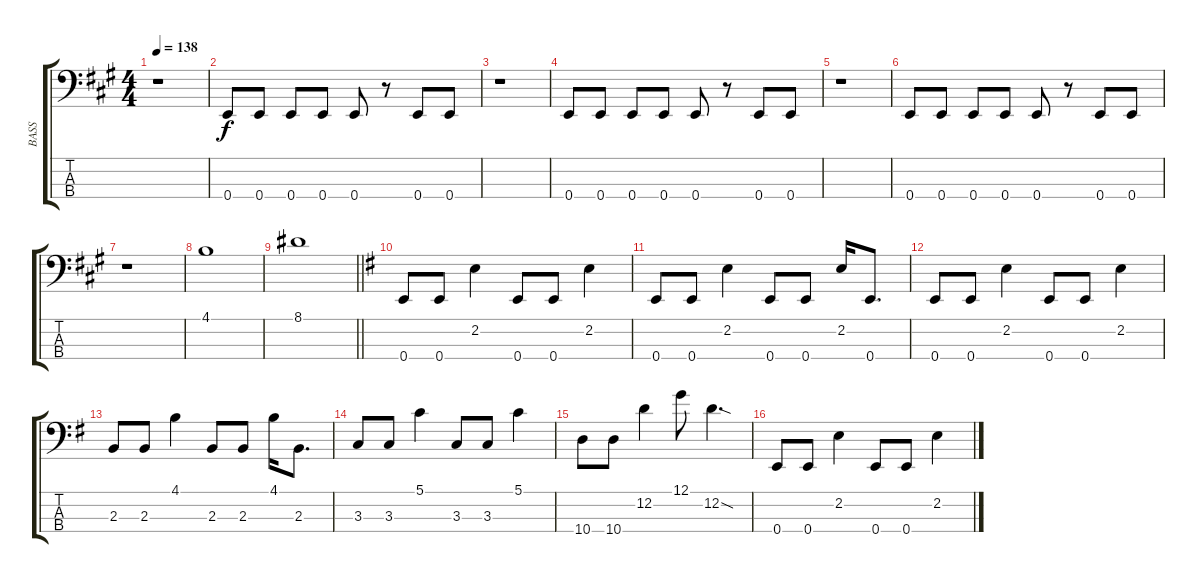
\track ("BASS" "BASS") {instrument electricbassfinger}
\staff {score tabs}
\tuning (G2 D2 A1 E1) {hide}
\ts (4 4)
\tempo 138
\clef f4
\ks f#minor
r.1{dy f} |
0.4.8 0.4.8 0.4.8 0.4.8 0.4.8 r.8 0.4.8 0.4.8 |
r.1 |
0.4.8 0.4.8 0.4.8 0.4.8 0.4.8 r.8 0.4.8 0.4.8 |
r.1 |
0.4.8 0.4.8 0.4.8 0.4.8 0.4.8 r.8 0.4.8 0.4.8 |
r.1 |
4.1.1 |
\barLineRight lightlight
8.1.1 |
\ks eminor
0.4.8 0.4.8 2.2.4 0.4.8 0.4.8 2.2.4 |
0.4.8 0.4.8 2.2.4 0.4.8 0.4.8 2.2.16 0.4.8{d} |
0.4.8 0.4.8 2.2.4 0.4.8 0.4.8 2.2.4 |
2.3.8 2.3.8 4.1.4 2.3.8 2.3.8 4.1.16 2.3.8{d} |
3.3.8 3.3.8 5.1.4 3.3.8 3.3.8 5.1.4 |
10.4.8 10.4.8 12.2.4 12.1.8 12.2{sod}.4{d} |
0.4.8 0.4.8 2.2.4 0.4.8 0.4.8 2.2.4
